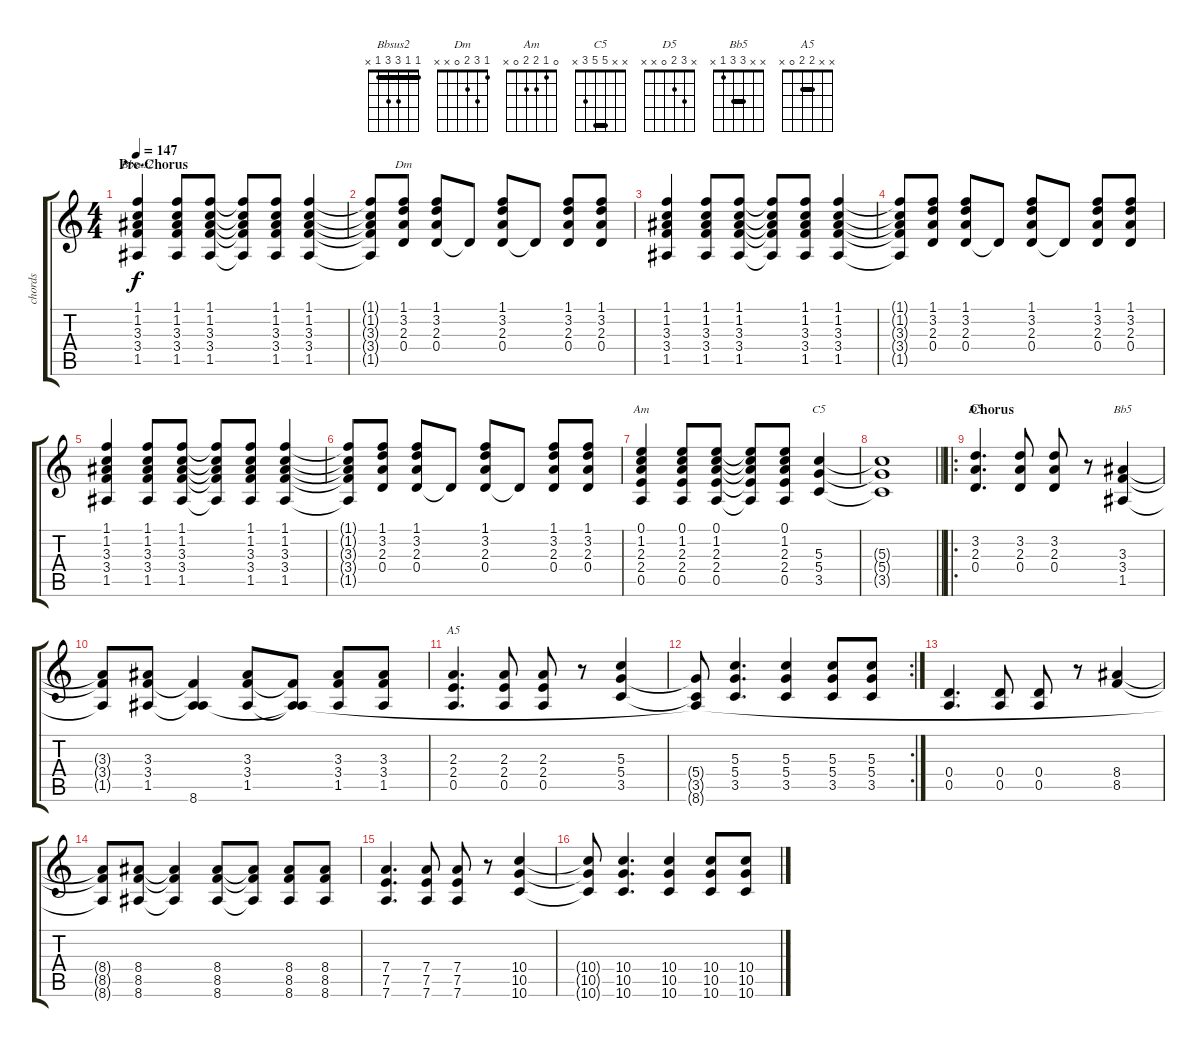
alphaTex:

\track ("chords" "chords") {solo instrument acousticguitarsteel}
\staff {score tabs}
\tuning (E4 B3 G3 D3 A2 D2) {hide}
\chord ("Bbsus2" 1 1 3 3 1 x) {barre 1}
\chord ("Dm" 1 3 2 0 x x)
\chord ("Am" 0 1 2 2 0 x)
\chord ("C5" x x 5 5 3 x) {barre 5}
\chord ("D5" x 3 2 0 x x)
\chord ("Bb5" x x 3 3 1 x) {barre 3}
\chord ("A5" x x 2 2 0 x) {barre 2}
\ts (4 4)
\section ("" "Pre-Chorus")
\tempo 147
\clef g2
\ks c
(1.1 1.2 3.3 3.4 1.5).4{ch "Bbsus2" dy f} (1.1 1.2 3.3 3.4 1.5).8 (1.1 1.2 3.3 3.4 1.5).8 (1.1{t} 1.2{t} 3.3{t} 3.4{t} 1.5{t}).8 (1.1 1.2 3.3 3.4 1.5).8 (1.1 1.2 3.3 3.4 1.5).4 |
(1.1{t} 1.2{t} 3.3{t} 3.4{t} 1.5{t}).8 (1.1 3.2 2.3 0.4).8{ch "Dm"} (1.1 3.2 2.3 0.4).8 0.4{t}.8 (1.1 3.2 2.3 0.4).8 0.4{t}.8 (1.1 3.2 2.3 0.4).8 (1.1 3.2 2.3 0.4).8 |
(1.1 1.2 3.3 3.4 1.5).4 (1.1 1.2 3.3 3.4 1.5).8 (1.1 1.2 3.3 3.4 1.5).8 (1.1{t} 1.2{t} 3.3{t} 3.4{t} 1.5{t}).8 (1.1 1.2 3.3 3.4 1.5).8 (1.1 1.2 3.3 3.4 1.5).4 |
(1.1{t} 1.2{t} 3.3{t} 3.4{t} 1.5{t}).8 (1.1 3.2 2.3 0.4).8 (1.1 3.2 2.3 0.4).8 0.4{t}.8 (1.1 3.2 2.3 0.4).8 0.4{t}.8 (1.1 3.2 2.3 0.4).8 (1.1 3.2 2.3 0.4).8 |
(1.1 1.2 3.3 3.4 1.5).4 (1.1 1.2 3.3 3.4 1.5).8 (1.1 1.2 3.3 3.4 1.5).8 (1.1{t} 1.2{t} 3.3{t} 3.4{t} 1.5{t}).8 (1.1 1.2 3.3 3.4 1.5).8 (1.1 1.2 3.3 3.4 1.5).4 |
(1.1{t} 1.2{t} 3.3{t} 3.4{t} 1.5{t}).8 (1.1 3.2 2.3 0.4).8 (1.1 3.2 2.3 0.4).8 0.4{t}.8 (1.1 3.2 2.3 0.4).8 0.4{t}.8 (1.1 3.2 2.3 0.4).8 (1.1 3.2 2.3 0.4).8 |
(0.1 1.2 2.3 2.4 0.5).4{ch "Am"} (0.1 1.2 2.3 2.4 0.5).8 (0.1 1.2 2.3 2.4 0.5).8 (0.1{t} 1.2{t} 2.3{t} 2.4{t} 0.5{t}).8 (0.1 1.2 2.3 2.4 0.5).8 (5.3 5.4 3.5).4{ch "C5"} |
\barLineRight lightlight
(5.3{t} 5.4{t} 3.5{t}).1 |
\ro
\section ("" "Chorus")
(3.2 2.3 0.4).4{d ch "D5"} (3.2 2.3 0.4).8 (3.2 2.3 0.4).8 r.8 (3.3 3.4 1.5).4{ch "Bb5"} |
(3.3{t} 3.4{t} 1.5{t}).8 (3.3 3.4 1.5).8 (3.4{t} 1.5{t} 8.6).4 (3.3 3.4 1.5).8 (3.4{t} 1.5{t} 8.6{t}).8 (3.3 3.4 1.5).8 (3.3 3.4 1.5).8 |
(2.3 2.4 0.5).4{d ch "A5"} (2.3 2.4 0.5).8 (2.3 2.4 0.5).8 r.8 (5.3 5.4 3.5).4 |
\rc 2
(5.4{t} 3.5{t} 8.6{t}).8 (5.3 5.4 3.5).4{d} (5.3 5.4 3.5).4 (5.3 5.4 3.5).8 (5.3 5.4 3.5).8 |
(0.4 0.5).4{d} (0.4 0.5).8 (0.4 0.5).8 r.8 (8.4 8.5).4 |
(8.4{t} 8.5{t} 8.6{t}).8 (8.4 8.5 8.6).8 (8.4{t} 8.5{t} 8.6{t}).4 (8.4 8.5 8.6).8 (8.4{t} 8.5{t} 8.6{t}).8 (8.4 8.5 8.6).8 (8.4 8.5 8.6).8 |
(7.4 7.5 7.6).4{d} (7.4 7.5 7.6).8 (7.4 7.5 7.6).8 r.8 (10.4 10.5 10.6).4 |
(10.4{t} 10.5{t} 10.6{t}).8 (10.4 10.5 10.6).4{d} (10.4 10.5 10.6).4 (10.4 10.5 10.6).8 (10.4 10.5 10.6).8
